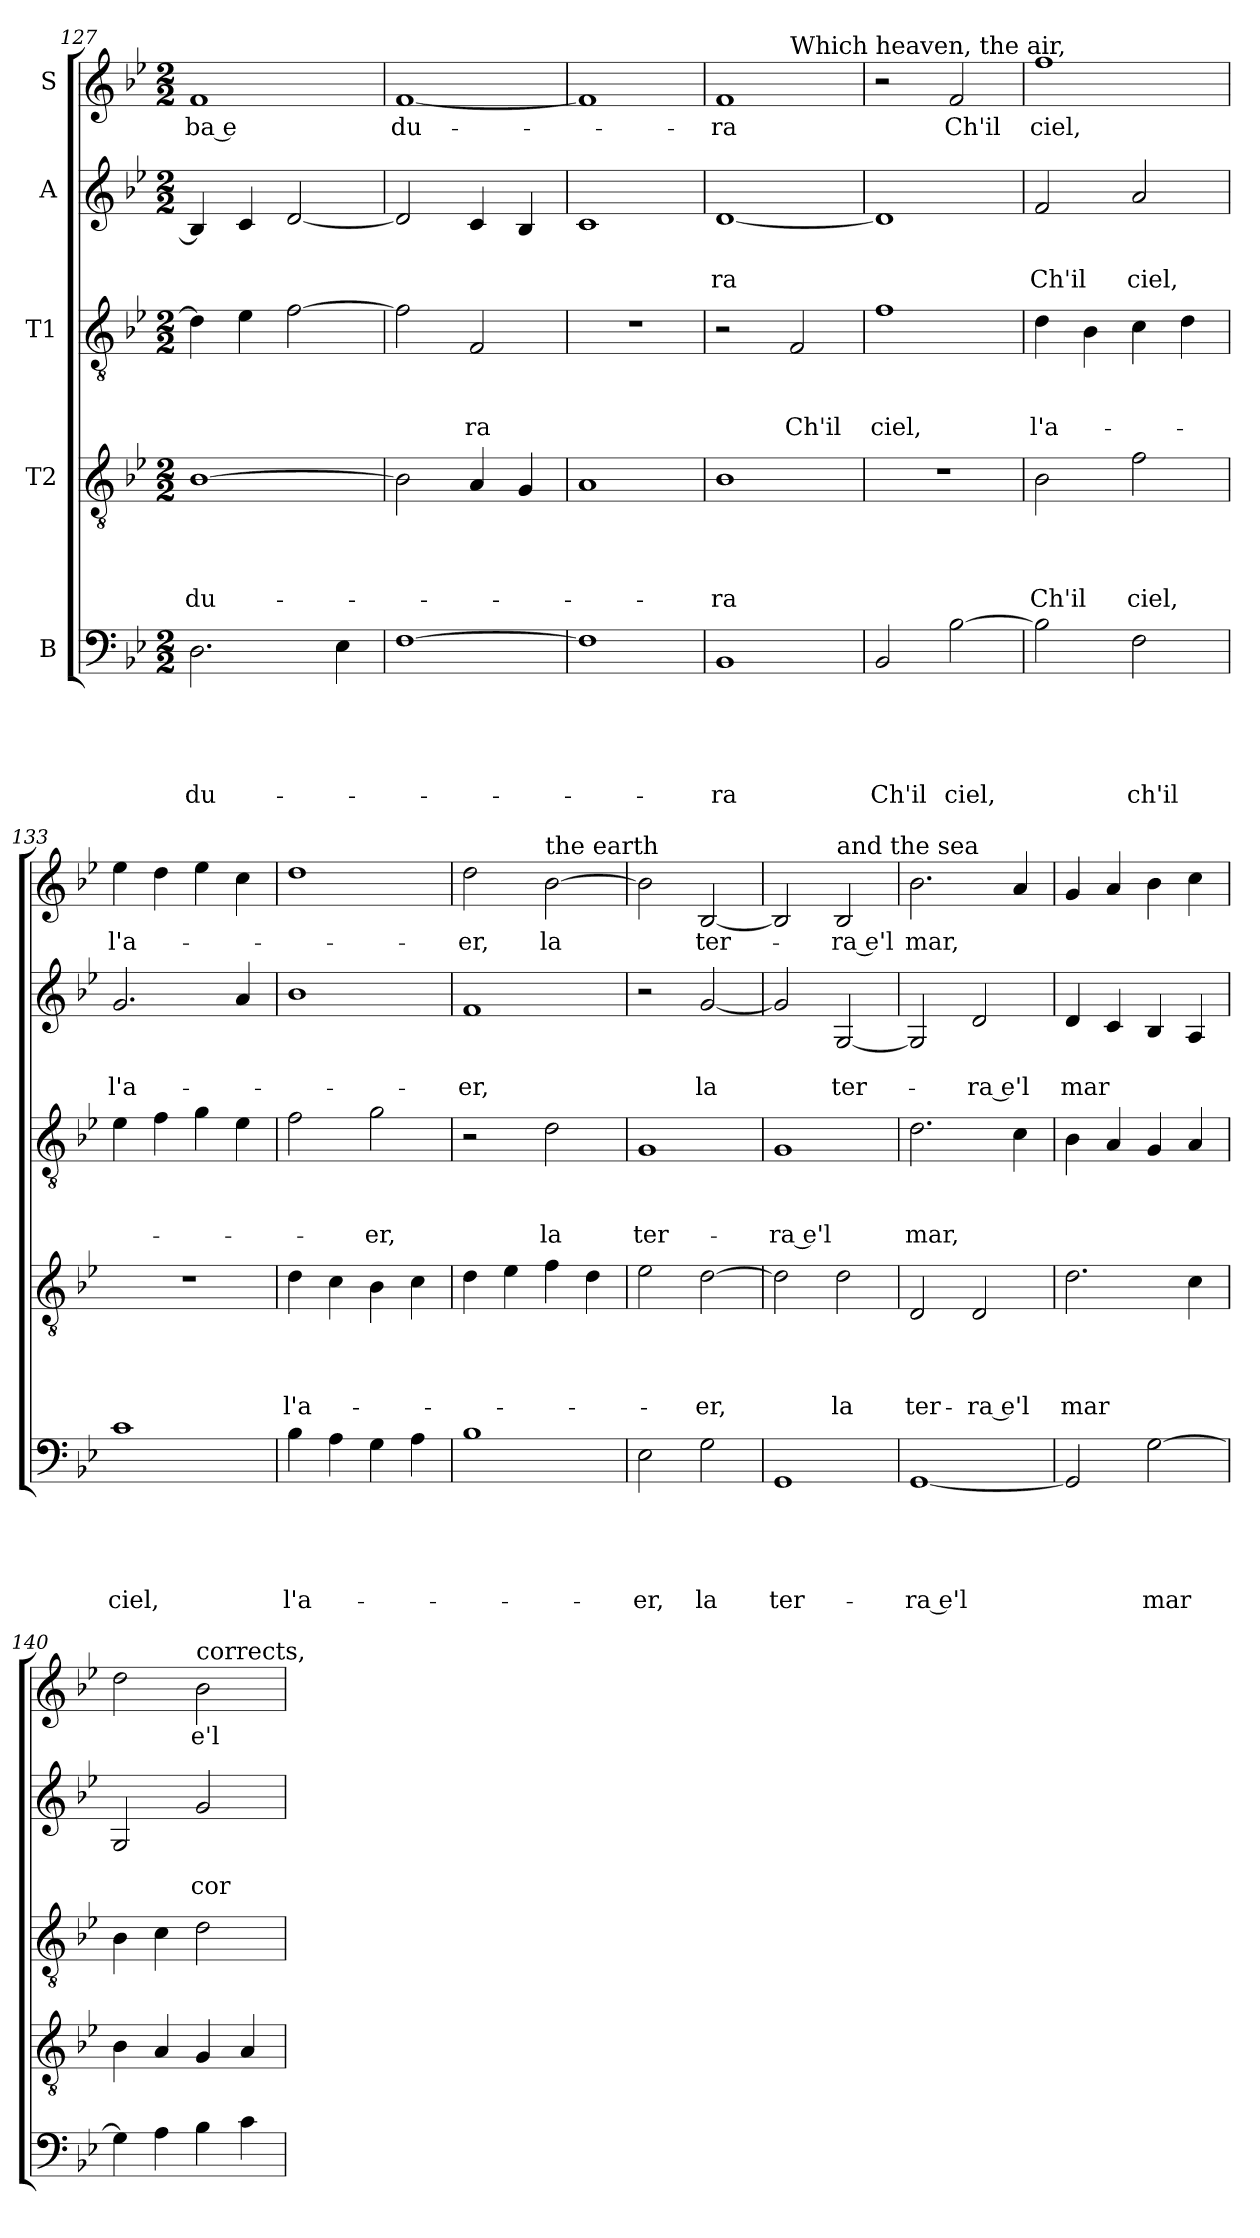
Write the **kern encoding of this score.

**kern	**text	**text	**text	**text	**text	**kern	**text	**text	**text	**text	**kern	**text	**text	**text	**kern	**text	**text	**kern	**text
*part5	*part5	*part5	*part5	*part5	*part5	*part4	*part4	*part4	*part4	*part4	*part3	*part3	*part3	*part3	*part2	*part2	*part2	*part1	*part1
*staff5	*staff5	*staff5	*staff5	*staff5	*staff5	*staff4	*staff4	*staff4	*staff4	*staff4	*staff3	*staff3	*staff3	*staff3	*staff2	*staff2	*staff2	*staff1	*staff1
*I"B	*	*	*	*	*	*I"T2	*	*	*	*	*I"T1	*	*	*	*I"A	*	*	*I"S	*
!!LO:LB:g=z
*clefF4	*	*	*	*	*	*clefGv2	*	*	*	*	*clefGv2	*	*	*	*clefG2	*	*	*clefG2	*
*k[b-e-]	*	*	*	*	*	*k[b-e-]	*	*	*	*	*k[b-e-]	*	*	*	*k[b-e-]	*	*	*k[b-e-]	*
*B-:	*	*	*	*	*	*B-:	*	*	*	*	*B-:	*	*	*	*B-:	*	*	*B-:	*
*M2/2	*	*	*	*	*	*M2/2	*	*	*	*	*M2/2	*	*	*	*M2/2	*	*	*M2/2	*
=127	=127	=127	=127	=127	=127	=127	=127	=127	=127	=127	=127	=127	=127	=127	=127	=127	=127	=127	=127
!	!	!	!	!	!LO:LY:b	!	!	!	!	!LO:LY:b	!	!	!	!	!	!	!	!	!LO:LY:b
2.D\	.	.	.	.	du-	[1B-	.	.	.	du-	4d\]	.	.	.	4B-/]	.	.	1f	-ba e
.	.	.	.	.	.	.	.	.	.	.	4e-\	.	.	.	4c/	.	.	.	.
.	.	.	.	.	.	.	.	.	.	.	[2f\	.	.	.	[2d/	.	.	.	.
4E-\	.	.	.	.	.	.	.	.	.	.	.	.	.	.	.	.	.	.	.
=128	=128	=128	=128	=128	=128	=128	=128	=128	=128	=128	=128	=128	=128	=128	=128	=128	=128	=128	=128
!	!	!	!	!	!	!	!	!	!	!	!	!	!	!	!	!	!	!	!LO:LY:b
[1F	.	.	.	.	.	2B-\]	.	.	.	.	2f\]	.	.	.	2d/]	.	.	[1f	du-
!	!	!	!	!	!	!	!	!	!	!	!	!	!	!LO:LY:b	!	!	!	!	!
.	.	.	.	.	.	4A/	.	.	.	.	2F/	.	.	-ra	4c/	.	.	.	.
.	.	.	.	.	.	4G/	.	.	.	.	.	.	.	.	4B-/	.	.	.	.
=129	=129	=129	=129	=129	=129	=129	=129	=129	=129	=129	=129	=129	=129	=129	=129	=129	=129	=129	=129
1F]	.	.	.	.	.	1A	.	.	.	.	1r	.	.	.	1c	.	.	1f]	.
=130	=130	=130	=130	=130	=130	=130	=130	=130	=130	=130	=130	=130	=130	=130	=130	=130	=130	=130	=130
!	!	!	!	!	!LO:LY:b	!	!	!	!	!LO:LY:b	!	!	!	!	!	!	!LO:LY:b	!	!LO:LY:b
*	*	*	*	*	*	*	*	*	*	*	*	*	*	*	*	*	*	*^	*
1BB-	.	.	.	.	-ra	1B-	.	.	.	-ra	2r	.	.	.	[1d	.	-ra	1f	2ryy	-ra
!	!	!	!	!	!	!	!	!	!	!	!	!	!	!	!	!	!	!	!LO:TX:a:t=Which heaven, the air,	!
!	!	!	!	!	!	!	!	!	!	!	!	!	!	!LO:LY:b	!	!	!	!	!	!
.	.	.	.	.	.	.	.	.	.	.	2F/	.	.	Ch'il	.	.	.	.	2ryy	.
=131	=131	=131	=131	=131	=131	=131	=131	=131	=131	=131	=131	=131	=131	=131	=131	=131	=131	=131	=131	=131
!	!	!	!	!	!LO:LY:b	!	!	!	!	!	!	!	!	!LO:LY:b	!	!	!	!	!	!
*	*	*	*	*	*	*	*	*	*	*	*	*	*	*	*	*	*	*v	*v	*
2BB-/	.	.	.	.	Ch'il	1r	.	.	.	.	1f	.	.	ciel,	1d]	.	.	2r	.
!	!	!	!	!	!LO:LY:b	!	!	!	!	!	!	!	!	!	!	!	!	!	!LO:LY:b
[2B-\	.	.	.	.	ciel,	.	.	.	.	.	.	.	.	.	.	.	.	2f/	Ch'il
=132	=132	=132	=132	=132	=132	=132	=132	=132	=132	=132	=132	=132	=132	=132	=132	=132	=132	=132	=132
!	!	!	!	!	!	!	!	!	!	!LO:LY:b	!	!	!	!LO:LY:b	!	!	!LO:LY:b	!	!LO:LY:b
2B-\]	.	.	.	.	.	2B-\	.	.	.	Ch'il	4d\	.	.	l'a-	2f/	.	Ch'il	1ff	ciel,
.	.	.	.	.	.	.	.	.	.	.	4B-\	.	.	.	.	.	.	.	.
!	!	!	!	!	!LO:LY:b	!	!	!	!	!LO:LY:b	!	!	!	!	!	!	!LO:LY:b	!	!
2F\	.	.	.	.	ch'il	2f\	.	.	.	ciel,	4c\	.	.	.	2a/	.	ciel,	.	.
.	.	.	.	.	.	.	.	.	.	.	4d\	.	.	.	.	.	.	.	.
=133	=133	=133	=133	=133	=133	=133	=133	=133	=133	=133	=133	=133	=133	=133	=133	=133	=133	=133	=133
!	!	!	!	!	!LO:LY:b	!	!	!	!	!	!	!	!	!	!	!	!LO:LY:b	!	!LO:LY:b
1c	.	.	.	.	ciel,	1r	.	.	.	.	4e-\	.	.	.	2.g/	.	l'a-	4ee-\	l'a-
.	.	.	.	.	.	.	.	.	.	.	4f\	.	.	.	.	.	.	4dd\	.
.	.	.	.	.	.	.	.	.	.	.	4g\	.	.	.	.	.	.	4ee-\	.
.	.	.	.	.	.	.	.	.	.	.	4e-\	.	.	.	4a/	.	.	4cc\	.
!!LO:PB:g=z
=134	=134	=134	=134	=134	=134	=134	=134	=134	=134	=134	=134	=134	=134	=134	=134	=134	=134	=134	=134
!	!	!	!	!	!LO:LY:b	!	!	!	!	!LO:LY:b	!	!	!	!	!	!	!	!	!
4B-\	.	.	.	.	l'a-	4d\	.	.	.	l'a-	2f\	.	.	.	1b-	.	.	1dd	.
4A\	.	.	.	.	.	4c\	.	.	.	.	.	.	.	.	.	.	.	.	.
!	!	!	!	!	!	!	!	!	!	!	!	!	!	!LO:LY:b	!	!	!	!	!
4G\	.	.	.	.	.	4B-\	.	.	.	.	2g\	.	.	-er,	.	.	.	.	.
4A\	.	.	.	.	.	4c\	.	.	.	.	.	.	.	.	.	.	.	.	.
=135	=135	=135	=135	=135	=135	=135	=135	=135	=135	=135	=135	=135	=135	=135	=135	=135	=135	=135	=135
!	!	!	!	!	!	!	!	!	!	!	!	!	!	!	!	!	!LO:LY:b	!	!LO:LY:b
1B-	.	.	.	.	.	4d\	.	.	.	.	2r	.	.	.	1f	.	-er,	2dd\	-er,
.	.	.	.	.	.	4e-\	.	.	.	.	.	.	.	.	.	.	.	.	.
!	!	!	!	!	!	!	!	!	!	!	!	!	!	!	!	!	!	!LO:TX:a:t=the earth	!
!	!	!	!	!	!	!	!	!	!	!	!	!	!	!LO:LY:b	!	!	!	!	!LO:LY:b
.	.	.	.	.	.	4f\	.	.	.	.	2d\	.	.	la	.	.	.	[2b-\	la
.	.	.	.	.	.	4d\	.	.	.	.	.	.	.	.	.	.	.	.	.
=136	=136	=136	=136	=136	=136	=136	=136	=136	=136	=136	=136	=136	=136	=136	=136	=136	=136	=136	=136
!	!	!	!	!	!LO:LY:b	!	!	!	!	!	!	!	!	!LO:LY:b	!	!	!	!	!
2E-\	.	.	.	.	-er,	2e-\	.	.	.	.	1G	.	.	ter-	2r	.	.	2b-\]	.
!	!	!	!	!	!LO:LY:b	!	!	!	!	!LO:LY:b	!	!	!	!	!	!	!LO:LY:b	!	!LO:LY:b
2G\	.	.	.	.	la	[2d\	.	.	.	-er,	.	.	.	.	[2g/	.	la	[2B-/	ter-
=137	=137	=137	=137	=137	=137	=137	=137	=137	=137	=137	=137	=137	=137	=137	=137	=137	=137	=137	=137
!	!	!	!	!	!LO:LY:b	!	!	!	!	!	!	!	!	!LO:LY:b	!	!	!	!	!
1GG	.	.	.	.	ter-	2d\]	.	.	.	.	1G	.	.	-ra e'l	2g/]	.	.	2B-/]	.
!	!	!	!	!	!	!	!	!	!	!	!	!	!	!	!	!	!	!LO:TX:a:t=and the sea	!
!	!	!	!	!	!	!	!	!	!	!LO:LY:b	!	!	!	!	!	!	!LO:LY:b	!	!LO:LY:b
.	.	.	.	.	.	2d\	.	.	.	la	.	.	.	.	[2G/	.	ter-	2B-/	-ra e'l
=138	=138	=138	=138	=138	=138	=138	=138	=138	=138	=138	=138	=138	=138	=138	=138	=138	=138	=138	=138
!	!	!	!	!	!LO:LY:b	!	!	!	!	!LO:LY:b	!	!	!	!LO:LY:b	!	!	!	!	!LO:LY:b
[1GG	.	.	.	.	-ra e'l	2D/	.	.	.	ter-	2.d\	.	.	mar,	2G/]	.	.	2.b-\	mar,
!	!	!	!	!	!	!	!	!	!	!LO:LY:b	!	!	!	!	!	!	!LO:LY:b	!	!
.	.	.	.	.	.	2D/	.	.	.	-ra e'l	.	.	.	.	2d/	.	-ra e'l	.	.
.	.	.	.	.	.	.	.	.	.	.	4c\	.	.	.	.	.	.	4a/	.
=139	=139	=139	=139	=139	=139	=139	=139	=139	=139	=139	=139	=139	=139	=139	=139	=139	=139	=139	=139
!	!	!	!	!	!	!	!	!	!	!LO:LY:b	!	!	!	!	!	!	!LO:LY:b	!	!
2GG/]	.	.	.	.	.	2.d\	.	.	.	mar	4B-\	.	.	.	4d/	.	mar	4g/	.
.	.	.	.	.	.	.	.	.	.	.	4A/	.	.	.	4c/	.	.	4a/	.
!	!	!	!	!	!LO:LY:b	!	!	!	!	!	!	!	!	!	!	!	!	!	!
[2G\	.	.	.	.	mar	.	.	.	.	.	4G/	.	.	.	4B-/	.	.	4b-\	.
.	.	.	.	.	.	4c\	.	.	.	.	4A/	.	.	.	4A/	.	.	4cc\	.
!!LO:LB:g=z
=140	=140	=140	=140	=140	=140	=140	=140	=140	=140	=140	=140	=140	=140	=140	=140	=140	=140	=140	=140
4G\]	.	.	.	.	.	4B-\	.	.	.	.	4B-\	.	.	.	2G/	.	.	2dd\	.
4A\	.	.	.	.	.	4A/	.	.	.	.	4c\	.	.	.	.	.	.	.	.
!	!	!	!	!	!	!	!	!	!	!	!	!	!	!	!	!	!	!LO:TX:a:t=corrects,	!
!	!	!	!	!	!	!	!	!	!	!	!	!	!	!	!	!	!LO:LY:b	!	!LO:LY:b
4B-\	.	.	.	.	.	4G/	.	.	.	.	2d\	.	.	.	2g/	.	cor-	2b-\	e'l
4c\	.	.	.	.	.	4A/	.	.	.	.	.	.	.	.	.	.	.	.	.
=	=	=	=	=	=	=	=	=	=	=	=	=	=	=	=	=	=	=	=
*-	*-	*-	*-	*-	*-	*-	*-	*-	*-	*-	*-	*-	*-	*-	*-	*-	*-	*-	*-
